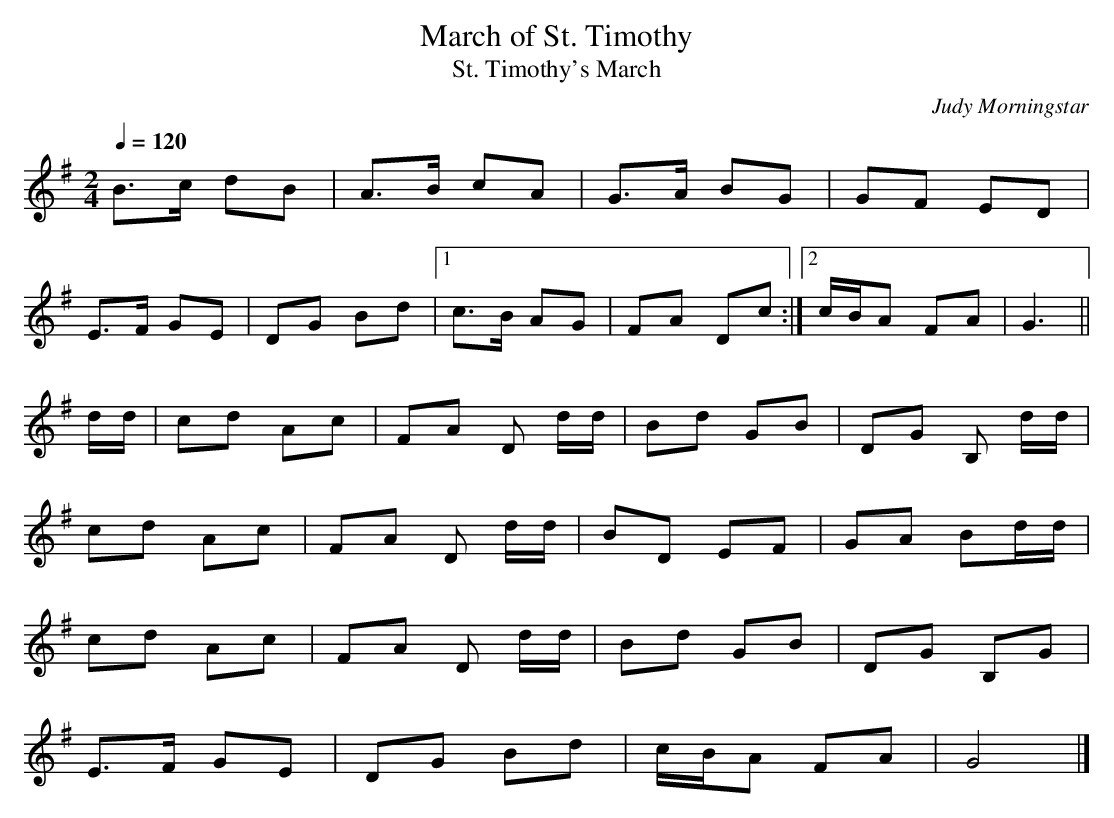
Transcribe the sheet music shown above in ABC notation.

X:1
T:March of St. Timothy
T:St. Timothy's March
M:2/4
L:1/8
Q:1/4=120
C:Judy Morningstar
K:G
B>c dB|A>B cA|G>A BG|GF ED|
E>F GE|DG Bd|1c>B AG|FA Dc:|2 c/B/A FA|G3||
d/d/|cd Ac|FA D d/d/|Bd GB|DG B, d/d/|
cd Ac|FA D d/d/|BD EF|GA Bd/d/|
cd Ac|FA D d/d/|Bd GB|DG B,G|
E>F GE|DG Bd|c/B/A FA|G4|]
